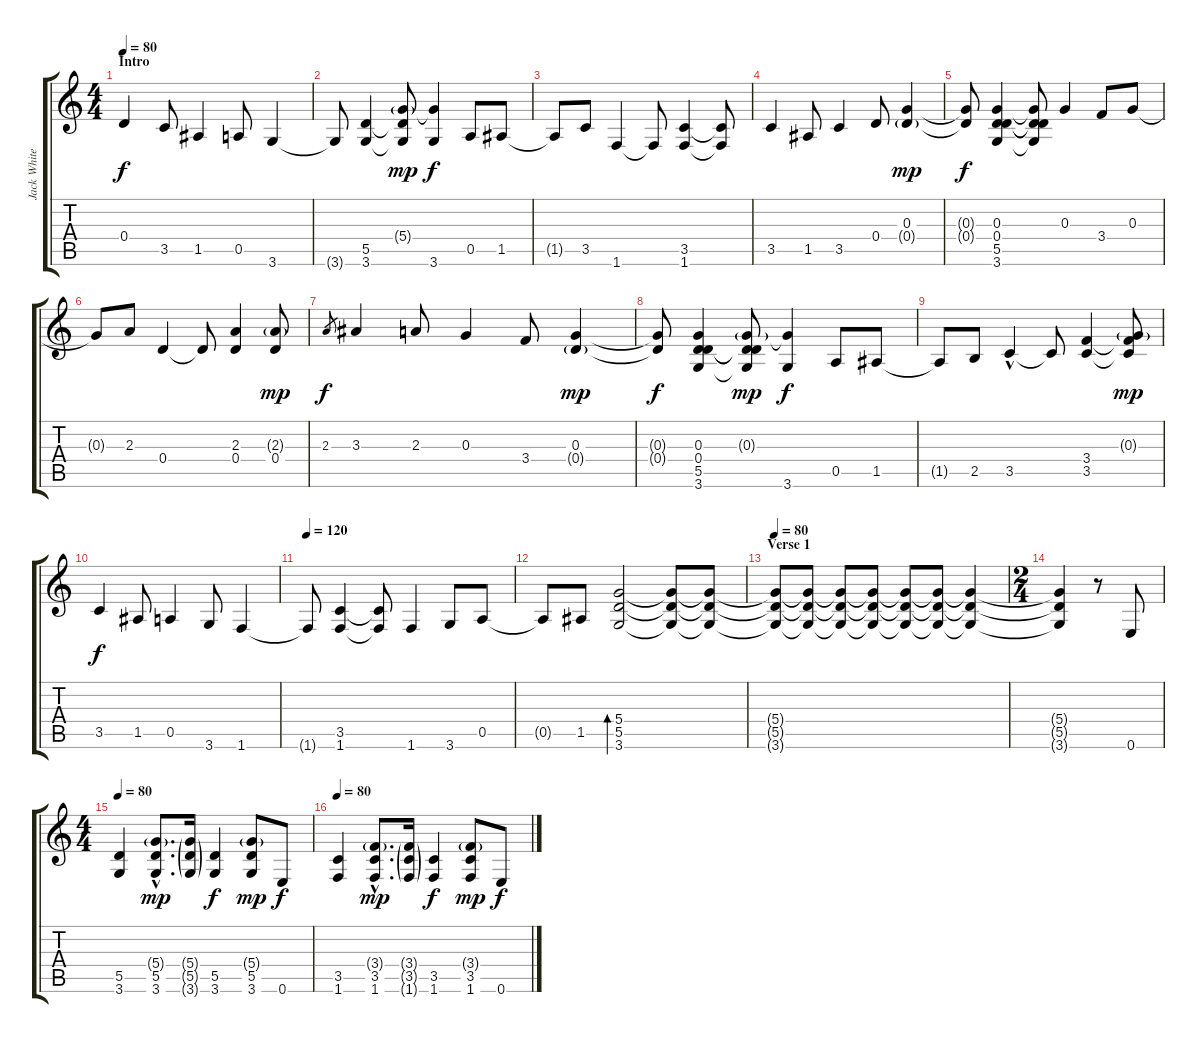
\track ("Jack White - Guitar" "Jack White") {instrument distortionguitar}
\staff {score tabs}
\tuning (E4 B3 G3 D3 A2 E2) {hide}
\ts (4 4)
\section ("" "Intro")
\tempo 80
\tempo 120
\tempo 80
\clef g2
\ks c
0.4.4{dy f instrument distortionguitar} 3.5.8 1.5.4 0.5.8 3.6.4 |
3.6{t}.8 (5.5 3.6).4 (5.4{g} 5.5{t} 3.6{t}).8{dy mp} (5.4{t} 3.6).4{dy f} 0.5.8 1.5.8 |
1.5{t}.8 3.5.8 1.6.4 1.6{t}.8 (3.5 1.6).4 (3.5{t} 1.6{t}).8 |
3.5.4 1.5.8 3.5.4 0.4.8 (0.3 0.4{g}).4{dy mp} |
(0.3{t} 0.4{t}).8{dy f} (0.3 0.4 5.5 3.6).4 (0.3{t} 0.4{t} 5.5{t} 3.6{t}).8 0.3.4 3.4.8 0.3.8 |
0.3{t}.8 2.3.8 0.4.4 0.4{t}.8 (2.3 0.4).4 (2.3{g} 0.4).8{dy mp} |
2.3.8{gr dy f} 3.3.4 2.3.8 0.3.4 3.4.8 (0.3 0.4{g}).4{dy mp} |
(0.3{t} 0.4{t}).8{dy f} (0.3 0.4 5.5 3.6).4 (0.3{g} 0.4{t} 5.5{t} 3.6{t}).8{dy mp} (0.3{t} 3.6).4{dy f} 0.5.8 1.5.8 |
1.5{t}.8 2.5.8 3.5{hac}.4 3.5{t}.8 (3.4 3.5).4 (0.3{g} 3.4{t} 3.5{t}).8{dy mp} |
3.5.4{dy f} 1.5.8 0.5.4 3.6.8 1.6.4 |
\tempo 120
1.6{t}.8 (3.5 1.6).4 (3.5{t} 1.6{t}).8 1.6.4 3.6.8 0.5.8 |
0.5{t}.8 1.5.8 (5.4 5.5 3.6).2{bd 60} (5.4{t} 5.5{t} 3.6{t}).8{volume 0} (5.4{t} 5.5{t} 3.6{t}).8 |
\section ("" "Verse 1")
\tempo 80
(5.4{t} 5.5{t} 3.6{t}).8 (5.4{t} 5.5{t} 3.6{t}).8 (5.4{t} 5.5{t} 3.6{t}).8 (5.4{t} 5.5{t} 3.6{t}).8 (5.4{t} 5.5{t} 3.6{t}).8 (5.4{t} 5.5{t} 3.6{t}).8 (5.4{t} 5.5{t} 3.6{t}).4 |
\ts (2 4)
(5.4{t} 5.5{t} 3.6{t}).4 r.8 0.6.8{volume 13} |
\ts (4 4)
\tempo 80
(5.5 3.6).4{volume 13} (5.4{g hac} 5.5{hac} 3.6{hac}).8{d dy mp} (5.4{g} 5.5{g} 3.6{g}).16 (5.5 3.6).4{dy f} (5.4{g} 5.5 3.6).8{dy mp} 0.6.8{dy f} |
\tempo 80
(3.5 1.6).4 (3.4{g hac} 3.5{hac} 1.6{hac}).8{d dy mp} (3.4{g} 3.5{g} 1.6{g}).16 (3.5 1.6).4{dy f} (3.4{g} 3.5 1.6).8{dy mp} 0.6.8{dy f}
